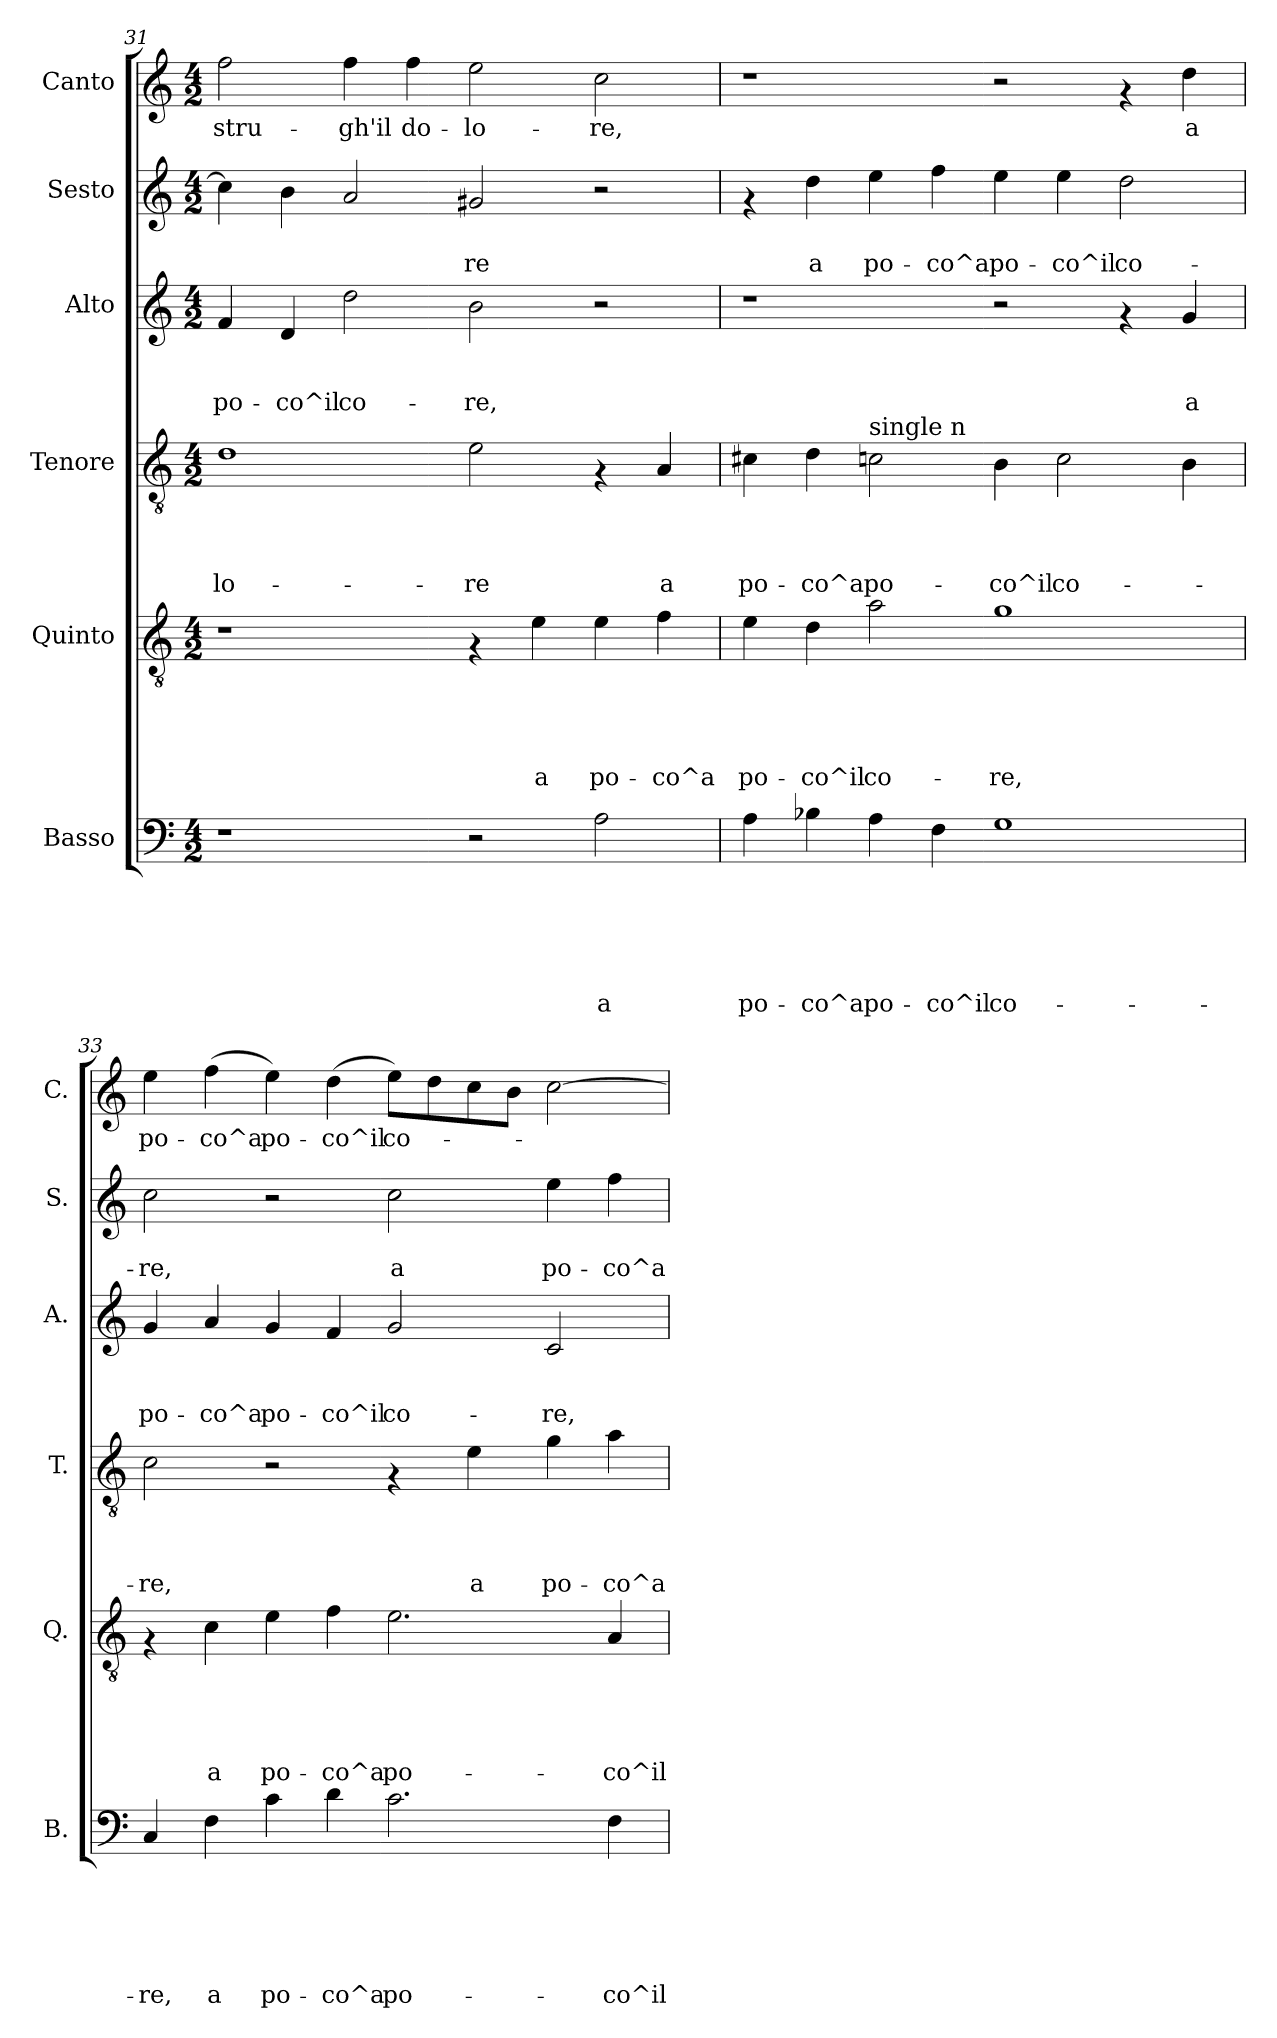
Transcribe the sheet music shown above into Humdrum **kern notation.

**kern	**text	**text	**text	**text	**text	**text	**kern	**text	**text	**text	**text	**text	**kern	**text	**text	**text	**text	**kern	**text	**text	**text	**kern	**text	**text	**kern	**text
*part6	*part6	*part6	*part6	*part6	*part6	*part6	*part5	*part5	*part5	*part5	*part5	*part5	*part4	*part4	*part4	*part4	*part4	*part3	*part3	*part3	*part3	*part2	*part2	*part2	*part1	*part1
*staff6	*staff6	*staff6	*staff6	*staff6	*staff6	*staff6	*staff5	*staff5	*staff5	*staff5	*staff5	*staff5	*staff4	*staff4	*staff4	*staff4	*staff4	*staff3	*staff3	*staff3	*staff3	*staff2	*staff2	*staff2	*staff1	*staff1
*I"Basso	*	*	*	*	*	*	*I"Quinto	*	*	*	*	*	*I"Tenore	*	*	*	*	*I"Alto	*	*	*	*I"Sesto	*	*	*I"Canto	*
*I'B.	*	*	*	*	*	*	*I'Q.	*	*	*	*	*	*I'T.	*	*	*	*	*I'A.	*	*	*	*I'S.	*	*	*I'C.	*
*clefF4	*	*	*	*	*	*	*clefGv2	*	*	*	*	*	*clefGv2	*	*	*	*	*clefG2	*	*	*	*clefG2	*	*	*clefG2	*
*k[]	*	*	*	*	*	*	*k[]	*	*	*	*	*	*k[]	*	*	*	*	*k[]	*	*	*	*k[]	*	*	*k[]	*
*C:	*	*	*	*	*	*	*C:	*	*	*	*	*	*C:	*	*	*	*	*C:	*	*	*	*C:	*	*	*C:	*
*M4/2	*	*	*	*	*	*	*M4/2	*	*	*	*	*	*M4/2	*	*	*	*	*M4/2	*	*	*	*M4/2	*	*	*M4/2	*
=31	=31	=31	=31	=31	=31	=31	=31	=31	=31	=31	=31	=31	=31	=31	=31	=31	=31	=31	=31	=31	=31	=31	=31	=31	=31	=31
!	!	!	!	!	!	!	!	!	!	!	!	!	!	!	!	!	!LO:LY:b	!	!	!	!LO:LY:b	!	!	!	!	!LO:LY:b
1r	.	.	.	.	.	.	1r	.	.	.	.	.	1d	.	.	.	-lo-	4f/	.	.	po-	4cc\]	.	.	2ff\	stru-
!	!	!	!	!	!	!	!	!	!	!	!	!	!	!	!	!	!	!	!	!	!LO:LY:b	!	!	!	!	!
.	.	.	.	.	.	.	.	.	.	.	.	.	.	.	.	.	.	4d/	.	.	-co^il	4b\	.	.	.	.
!	!	!	!	!	!	!	!	!	!	!	!	!	!	!	!	!	!	!	!	!	!LO:LY:b	!	!	!	!	!LO:LY:b
.	.	.	.	.	.	.	.	.	.	.	.	.	.	.	.	.	.	2dd\	.	.	co-	2a/	.	.	4ff\	-gh'il
!	!	!	!	!	!	!	!	!	!	!	!	!	!	!	!	!	!	!	!	!	!	!	!	!	!	!LO:LY:b
.	.	.	.	.	.	.	.	.	.	.	.	.	.	.	.	.	.	.	.	.	.	.	.	.	4ff\	do-
!	!	!	!	!	!	!	!	!	!	!	!	!	!	!	!	!	!LO:LY:b	!	!	!	!LO:LY:b	!	!	!LO:LY:b	!	!LO:LY:b
2r	.	.	.	.	.	.	4rF	.	.	.	.	.	2e\	.	.	.	-re	2b\	.	.	-re,	2g#X/	.	-re	2ee\	-lo-
!	!	!	!	!	!	!	!	!	!	!	!	!LO:LY:b	!	!	!	!	!	!	!	!	!	!	!	!	!	!
.	.	.	.	.	.	.	4e\	.	.	.	.	a	.	.	.	.	.	.	.	.	.	.	.	.	.	.
!	!	!	!	!	!	!LO:LY:b	!	!	!	!	!	!LO:LY:b	!	!	!	!	!	!	!	!	!	!	!	!	!	!LO:LY:b
2A\	.	.	.	.	.	a	4e\	.	.	.	.	po-	4rF	.	.	.	.	2r	.	.	.	2r	.	.	2cc\	-re,
!	!	!	!	!	!	!	!	!	!	!	!	!LO:LY:b	!	!	!	!	!LO:LY:b	!	!	!	!	!	!	!	!	!
.	.	.	.	.	.	.	4f\	.	.	.	.	-co^a	4A/	.	.	.	a	.	.	.	.	.	.	.	.	.
=32	=32	=32	=32	=32	=32	=32	=32	=32	=32	=32	=32	=32	=32	=32	=32	=32	=32	=32	=32	=32	=32	=32	=32	=32	=32	=32
!	!	!	!	!	!	!LO:LY:b	!	!	!	!	!	!LO:LY:b	!	!	!	!	!LO:LY:b	!	!	!	!	!	!	!	!	!
4A\	.	.	.	.	.	po-	4e\	.	.	.	.	po-	4c#X\	.	.	.	po-	1r	.	.	.	4rf	.	.	1r	.
!	!	!	!	!	!	!LO:LY:b	!	!	!	!	!	!LO:LY:b	!	!	!	!	!LO:LY:b	!	!	!	!	!	!	!LO:LY:b	!	!
4B-X\	.	.	.	.	.	-co^a	4d\	.	.	.	.	-co^il	4d\	.	.	.	-co^a	.	.	.	.	4dd\	.	a	.	.
!	!	!	!	!	!	!	!	!	!	!	!	!	!LO:TX:a:t=single n	!	!	!	!	!	!	!	!	!	!	!	!	!
!	!	!	!	!	!	!LO:LY:b	!	!	!	!	!	!LO:LY:b	!	!	!	!	!LO:LY:b	!	!	!	!	!	!	!LO:LY:b	!	!
4A\	.	.	.	.	.	po-	2a\	.	.	.	.	co-	2c\	.	.	.	po-	.	.	.	.	4ee\	.	po-	.	.
!	!	!	!	!	!	!LO:LY:b	!	!	!	!	!	!	!	!	!	!	!	!	!	!	!	!	!	!LO:LY:b	!	!
4F\	.	.	.	.	.	-co^il	.	.	.	.	.	.	.	.	.	.	.	.	.	.	.	4ff\	.	-co^a	.	.
!	!	!	!	!	!	!LO:LY:b	!	!	!	!	!	!LO:LY:b	!	!	!	!	!LO:LY:b	!	!	!	!	!	!	!LO:LY:b	!	!
1G	.	.	.	.	.	co-	1g	.	.	.	.	-re,	4B\	.	.	.	-co^il	2r	.	.	.	4ee\	.	po-	2r	.
!	!	!	!	!	!	!	!	!	!	!	!	!	!	!	!	!	!LO:LY:b	!	!	!	!	!	!	!LO:LY:b	!	!
.	.	.	.	.	.	.	.	.	.	.	.	.	2c\	.	.	.	co-	.	.	.	.	4ee\	.	-co^il	.	.
!	!	!	!	!	!	!	!	!	!	!	!	!	!	!	!	!	!	!	!	!	!	!	!	!LO:LY:b	!	!
.	.	.	.	.	.	.	.	.	.	.	.	.	.	.	.	.	.	4rf	.	.	.	2dd\	.	co-	4rf	.
!	!	!	!	!	!	!	!	!	!	!	!	!	!	!	!	!	!	!	!	!	!LO:LY:b	!	!	!	!	!LO:LY:b
.	.	.	.	.	.	.	.	.	.	.	.	.	4B\	.	.	.	.	4g/	.	.	a	.	.	.	4dd\	a
!!LO:PB:g=z
=33	=33	=33	=33	=33	=33	=33	=33	=33	=33	=33	=33	=33	=33	=33	=33	=33	=33	=33	=33	=33	=33	=33	=33	=33	=33	=33
!	!	!	!	!	!	!LO:LY:b	!	!	!	!	!	!	!	!	!	!	!LO:LY:b	!	!	!	!LO:LY:b	!	!	!LO:LY:b	!	!LO:LY:b
4C/	.	.	.	.	.	-re,	4rF	.	.	.	.	.	2c\	.	.	.	-re,	4g/	.	.	po-	2cc\	.	-re,	4ee\	po-
!	!	!	!	!	!	!LO:LY:b	!	!	!	!	!	!LO:LY:b	!	!	!	!	!	!	!	!	!LO:LY:b	!	!	!	!	!LO:LY:b
4F\	.	.	.	.	.	a	4c\	.	.	.	.	a	.	.	.	.	.	4a/	.	.	-co^a	.	.	.	(<4ff\	-co^a
!	!	!	!	!	!	!LO:LY:b	!	!	!	!	!	!LO:LY:b	!	!	!	!	!	!	!	!	!LO:LY:b	!	!	!	!	!LO:LY:b
4c\	.	.	.	.	.	po-	4e\	.	.	.	.	po-	2r	.	.	.	.	4g/	.	.	po-	2r	.	.	4ee\)	po-
!	!	!	!	!	!	!LO:LY:b	!	!	!	!	!	!LO:LY:b	!	!	!	!	!	!	!	!	!LO:LY:b	!	!	!	!	!LO:LY:b
4d\	.	.	.	.	.	-co^a	4f\	.	.	.	.	-co^a	.	.	.	.	.	4f/	.	.	-co^il	.	.	.	(<4dd\	-co^il
!	!	!	!	!	!	!LO:LY:b	!	!	!	!	!	!LO:LY:b	!	!	!	!	!	!	!	!	!LO:LY:b	!	!	!LO:LY:b	!	!LO:LY:b
2.c\	.	.	.	.	.	po-	2.e\	.	.	.	.	po-	4rF	.	.	.	.	2g/	.	.	co-	2cc\	.	a	8ee\L)	co-
.	.	.	.	.	.	.	.	.	.	.	.	.	.	.	.	.	.	.	.	.	.	.	.	.	8dd\	.
!	!	!	!	!	!	!	!	!	!	!	!	!	!	!	!	!	!LO:LY:b	!	!	!	!	!	!	!	!	!
.	.	.	.	.	.	.	.	.	.	.	.	.	4e\	.	.	.	a	.	.	.	.	.	.	.	8cc\	.
.	.	.	.	.	.	.	.	.	.	.	.	.	.	.	.	.	.	.	.	.	.	.	.	.	8b\J	.
!	!	!	!	!	!	!	!	!	!	!	!	!	!	!	!	!	!LO:LY:b	!	!	!	!LO:LY:b	!	!	!LO:LY:b	!	!
.	.	.	.	.	.	.	.	.	.	.	.	.	4g\	.	.	.	po-	2c/	.	.	-re,	4ee\	.	po-	[>2cc\	.
!	!	!	!	!	!	!LO:LY:b	!	!	!	!	!	!LO:LY:b	!	!	!	!	!LO:LY:b	!	!	!	!	!	!	!LO:LY:b	!	!
4F\	.	.	.	.	.	-co^il	4A/	.	.	.	.	-co^il	4a\	.	.	.	-co^a	.	.	.	.	4ff\	.	-co^a	.	.
=	=	=	=	=	=	=	=	=	=	=	=	=	=	=	=	=	=	=	=	=	=	=	=	=	=	=
*-	*-	*-	*-	*-	*-	*-	*-	*-	*-	*-	*-	*-	*-	*-	*-	*-	*-	*-	*-	*-	*-	*-	*-	*-	*-	*-
